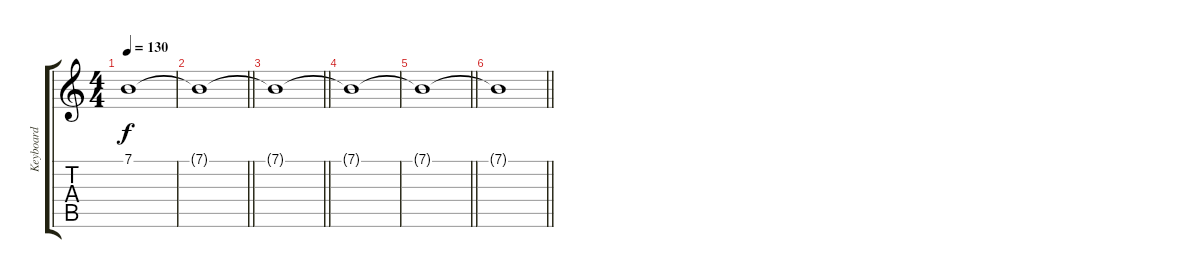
\track ("Keyboard" "Keyboard") {instrument electricpiano1}
\staff {score tabs}
\tuning (E4 B3 G3 D3 A2 E2) {hide}
\ts (4 4)
\tempo 130
\clef g2
\ks c
7.1{t}.1{dy f volume 0} |
\barLineRight lightlight
7.1{t}.1 |
\barLineRight lightlight
7.1{t}.1 |
7.1{t}.1 |
\barLineRight lightlight
7.1{t}.1 |
\barLineRight lightlight
7.1{t}.1
